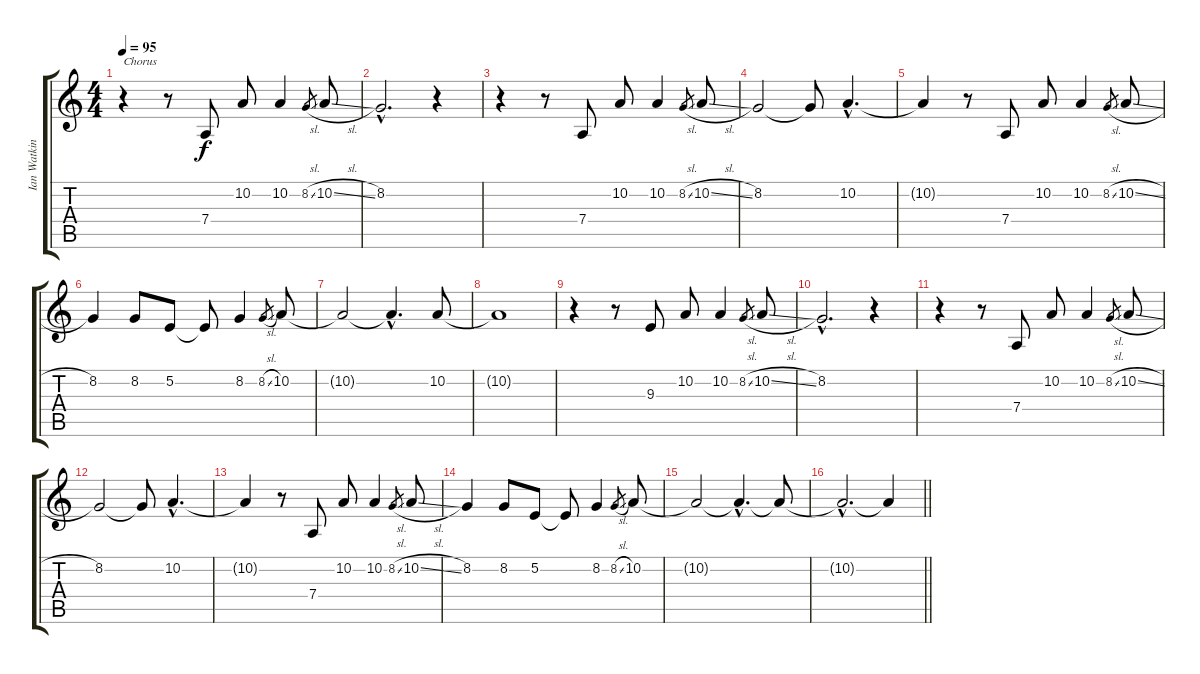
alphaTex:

\track ("Ian Watkins | Vocals" "Ian Watkin") {instrument flute}
\staff {score tabs}
\tuning (E4 B3 G3 D3 A2 D2) {hide}
\ts (4 4)
\tempo 95
\clef g2
\ks c
r.4{txt "Chorus" dy f} r.8 7.4.8 10.2.8 10.2.4 8.2{sl}.8{gr} 10.2{sl}.8 |
8.2{hac}.2{d} r.4 |
r.4 r.8 7.4.8 10.2.8 10.2.4 8.2{sl}.8{gr} 10.2{sl}.8 |
8.2.2 8.2{t}.8 10.2{hac}.4{d} |
10.2{t}.4 r.8 7.4.8 10.2.8 10.2.4 8.2{sl}.8{gr} 10.2{sl}.8 |
8.2.4 8.2.8 5.2.8 5.2{t}.8 8.2.4 8.2{sl}.8{gr} 10.2.8 |
10.2{t}.2 10.2{hac t}.4{d} 10.2.8 |
10.2{t}.1 |
r.4 r.8 9.3.8 10.2.8 10.2.4 8.2{sl}.8{gr} 10.2{sl}.8 |
8.2{hac}.2{d} r.4 |
r.4 r.8 7.4.8 10.2.8 10.2.4 8.2{sl}.8{gr} 10.2{sl}.8 |
8.2.2 8.2{t}.8 10.2{hac}.4{d} |
10.2{t}.4 r.8 7.4.8 10.2.8 10.2.4 8.2{sl}.8{gr} 10.2{sl}.8 |
8.2.4 8.2.8 5.2.8 5.2{t}.8 8.2.4 8.2{sl}.8{gr} 10.2.8 |
10.2{t}.2 10.2{hac t}.4{d} 10.2{t}.8 |
\barLineRight lightlight
10.2{hac t}.2{d} 10.2{t}.4
